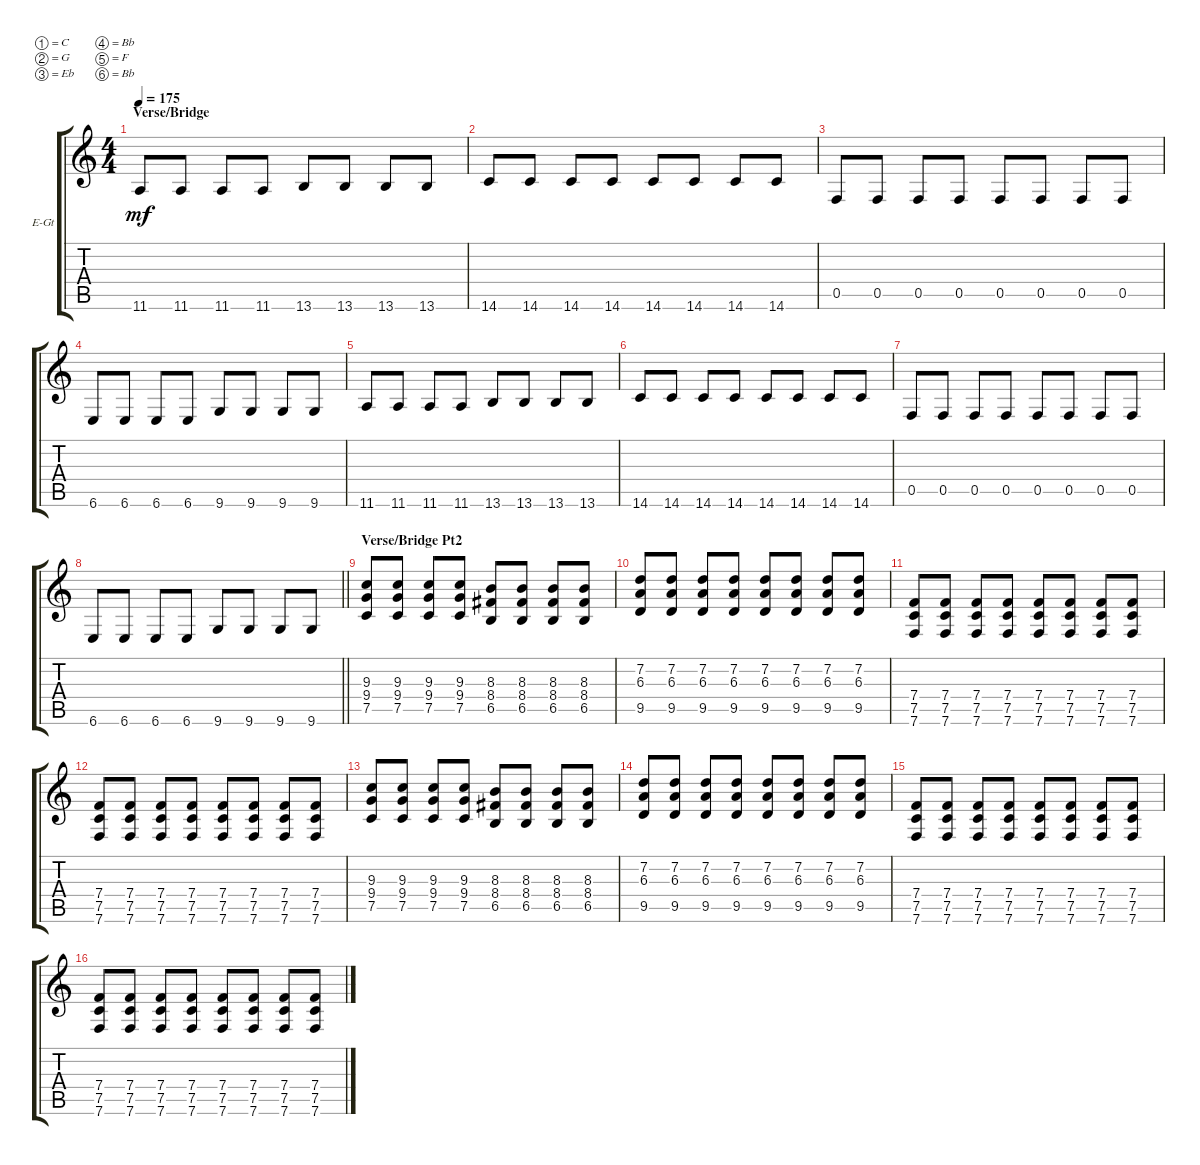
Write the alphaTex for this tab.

\bracketExtendMode groupsimilarinstruments
\firstSystemTrackNameOrientation horizontal
\otherSystemsTrackNameOrientation horizontal
\track ("Seth Thacker" "E-Gt") {instrument distortionguitar}
\staff {score tabs}
\tuning (C4 G3 Eb3 Bb2 F2 Bb1)
\ts (4 4)
\section ("" "Verse/Bridge")
\tempo 175
\clef g2
\ks c
11.6.8{dy mf} 11.6.8 11.6.8 11.6.8 13.6.8 13.6.8 13.6.8 13.6.8 |
14.6.8 14.6.8 14.6.8 14.6.8 14.6.8 14.6.8 14.6.8 14.6.8 |
0.5.8 0.5.8 0.5.8 0.5.8 0.5.8 0.5.8 0.5.8 0.5.8 |
6.6.8 6.6.8 6.6.8 6.6.8 9.6.8 9.6.8 9.6.8 9.6.8 |
11.6.8 11.6.8 11.6.8 11.6.8 13.6.8 13.6.8 13.6.8 13.6.8 |
14.6.8 14.6.8 14.6.8 14.6.8 14.6.8 14.6.8 14.6.8 14.6.8 |
0.5.8 0.5.8 0.5.8 0.5.8 0.5.8 0.5.8 0.5.8 0.5.8 |
\barLineRight lightlight
6.6.8 6.6.8 6.6.8 6.6.8 9.6.8 9.6.8 9.6.8 9.6.8 |
\section ("" "Verse/Bridge Pt2")
(9.3 9.4 7.5).8 (9.3 9.4 7.5).8 (9.3 9.4 7.5).8 (9.3 9.4 7.5).8 (8.3 8.4 6.5).8 (8.3 8.4 6.5).8 (8.3 8.4 6.5).8 (8.3 8.4 6.5).8 |
(7.2 6.3 9.5).8 (7.2 6.3 9.5).8 (7.2 6.3 9.5).8 (7.2 6.3 9.5).8 (7.2 6.3 9.5).8 (7.2 6.3 9.5).8 (7.2 6.3 9.5).8 (7.2 6.3 9.5).8 |
(7.4 7.5 7.6).8 (7.4 7.5 7.6).8 (7.4 7.5 7.6).8 (7.4 7.5 7.6).8 (7.4 7.5 7.6).8 (7.4 7.5 7.6).8 (7.4 7.5 7.6).8 (7.4 7.5 7.6).8 |
(7.4 7.5 7.6).8 (7.4 7.5 7.6).8 (7.4 7.5 7.6).8 (7.4 7.5 7.6).8 (7.4 7.5 7.6).8 (7.4 7.5 7.6).8 (7.4 7.5 7.6).8 (7.4 7.5 7.6).8 |
(9.3 9.4 7.5).8 (9.3 9.4 7.5).8 (9.3 9.4 7.5).8 (9.3 9.4 7.5).8 (8.3 8.4 6.5).8 (8.3 8.4 6.5).8 (8.3 8.4 6.5).8 (8.3 8.4 6.5).8 |
(7.2 6.3 9.5).8 (7.2 6.3 9.5).8 (7.2 6.3 9.5).8 (7.2 6.3 9.5).8 (7.2 6.3 9.5).8 (7.2 6.3 9.5).8 (7.2 6.3 9.5).8 (7.2 6.3 9.5).8 |
(7.4 7.5 7.6).8 (7.4 7.5 7.6).8 (7.4 7.5 7.6).8 (7.4 7.5 7.6).8 (7.4 7.5 7.6).8 (7.4 7.5 7.6).8 (7.4 7.5 7.6).8 (7.4 7.5 7.6).8 |
(7.4 7.5 7.6).8 (7.4 7.5 7.6).8 (7.4 7.5 7.6).8 (7.4 7.5 7.6).8 (7.4 7.5 7.6).8 (7.4 7.5 7.6).8 (7.4 7.5 7.6).8 (7.4 7.5 7.6).8
